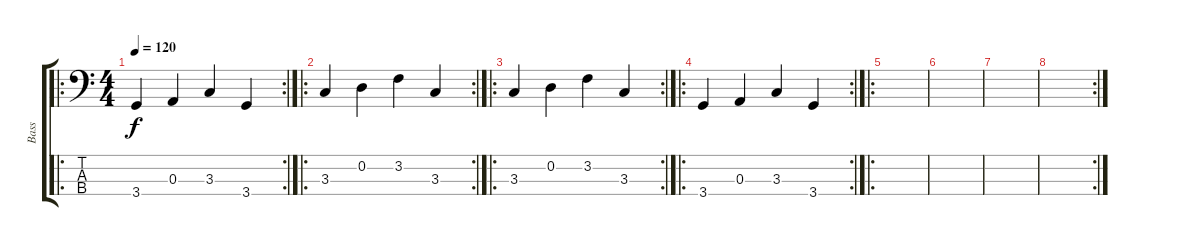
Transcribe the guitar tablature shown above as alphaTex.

\track ("Bass" "Bass") {instrument electricbassfinger}
\staff {score tabs}
\tuning (G2 D2 A1 E1) {hide}
\ro
\rc 2
\ts (4 4)
\tempo 120
\clef f4
\ks c
3.4.4{dy f} 0.3.4 3.3.4 3.4.4 |
\ro
\rc 2
3.3.4 0.2.4 3.2.4 3.3.4 |
\ro
\rc 2
3.3.4 0.2.4 3.2.4 3.3.4 |
\ro
\rc 2
3.4.4 0.3.4 3.3.4 3.4.4 |
\ro
|
|
|
\rc 2
